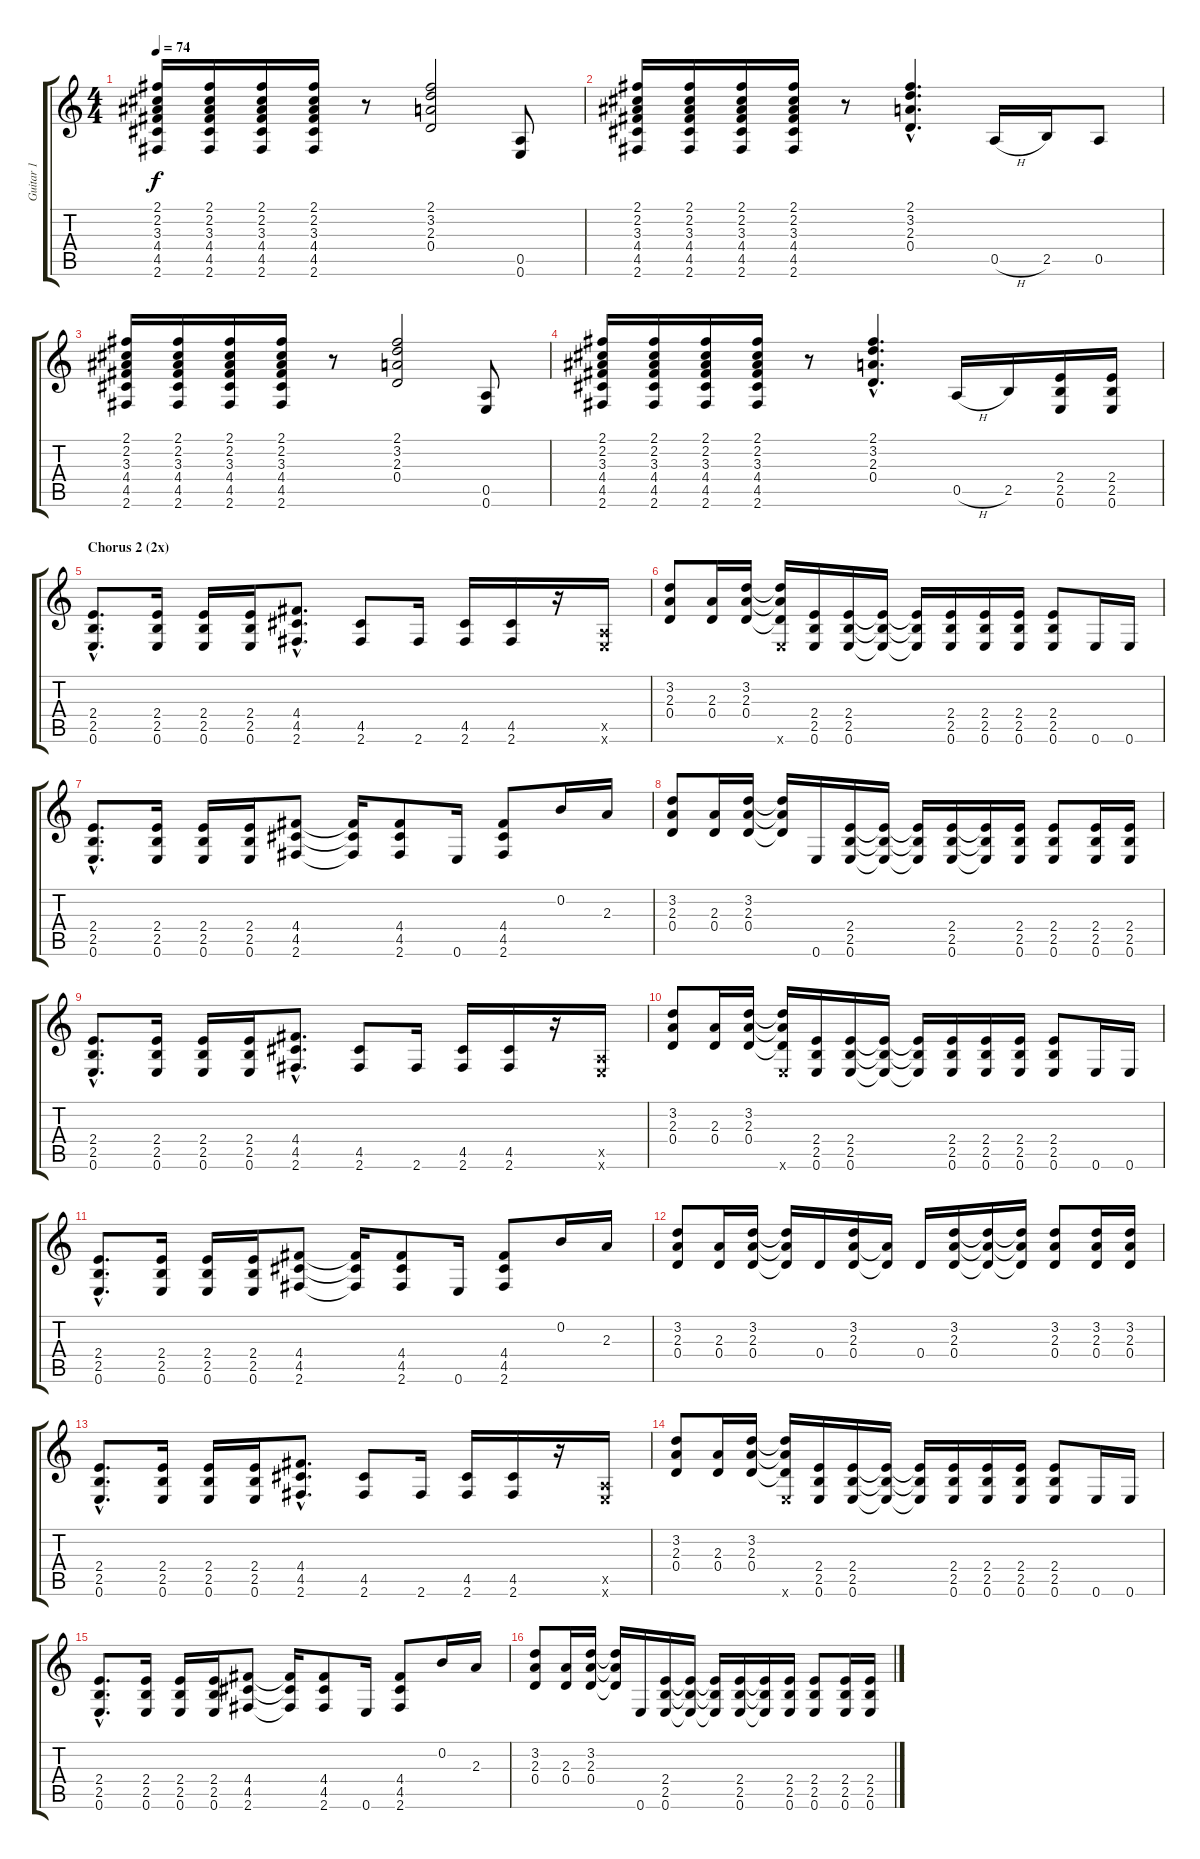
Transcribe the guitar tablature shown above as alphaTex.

\track ("Guitar 1" "Guitar 1") {instrument electricguitarclean}
\staff {score tabs}
\tuning (E4 B3 G3 D3 A2 E2) {hide}
\ts (4 4)
\tempo 74
\clef g2
\ks c
(2.1 2.2 3.3 4.4 4.5 2.6).16{dy f} (2.1 2.2 3.3 4.4 4.5 2.6).16 (2.1 2.2 3.3 4.4 4.5 2.6).16 (2.1 2.2 3.3 4.4 4.5 2.6).16 r.8 (2.1 3.2 2.3 0.4).2 (0.5 0.6).8 |
(2.1 2.2 3.3 4.4 4.5 2.6).16 (2.1 2.2 3.3 4.4 4.5 2.6).16 (2.1 2.2 3.3 4.4 4.5 2.6).16 (2.1 2.2 3.3 4.4 4.5 2.6).16 r.8 (2.1{hac} 3.2{hac} 2.3{hac} 0.4{hac}).4{d} 0.5{h}.16 2.5.16 0.5.8 |
(2.1 2.2 3.3 4.4 4.5 2.6).16 (2.1 2.2 3.3 4.4 4.5 2.6).16 (2.1 2.2 3.3 4.4 4.5 2.6).16 (2.1 2.2 3.3 4.4 4.5 2.6).16 r.8 (2.1 3.2 2.3 0.4).2 (0.5 0.6).8 |
(2.1 2.2 3.3 4.4 4.5 2.6).16 (2.1 2.2 3.3 4.4 4.5 2.6).16 (2.1 2.2 3.3 4.4 4.5 2.6).16 (2.1 2.2 3.3 4.4 4.5 2.6).16 r.8 (2.1{hac} 3.2{hac} 2.3{hac} 0.4{hac}).4{d} 0.5{h}.16 2.5.16 (2.4 2.5 0.6).16{instrument overdrivenguitar} (2.4 2.5 0.6).16 |
\section ("" "Chorus 2 (2x)")
(2.4{hac} 2.5{hac} 0.6{hac}).8{d} (2.4 2.5 0.6).16 (2.4 2.5 0.6).16 (2.4 2.5 0.6).16 (4.4{hac} 4.5{hac} 2.6{hac}).8{d} (4.5 2.6).8 2.6.16 (4.5 2.6).16 (4.5 2.6).16 r.16 (0.5{x} 0.6{x}).16 |
(3.2 2.3 0.4).8 (2.3 0.4).16 (3.2 2.3 0.4).16 (3.2{t} 2.3{t} 0.4{t} 0.6{x}).16 (2.4 2.5 0.6).16 (2.4 2.5 0.6).16 (2.4{t} 2.5{t} 0.6{t}).16 (2.4{t} 2.5{t} 0.6{t}).16 (2.4 2.5 0.6).16 (2.4 2.5 0.6).16 (2.4 2.5 0.6).16 (2.4 2.5 0.6).8 0.6.16 0.6.16 |
(2.4{hac} 2.5{hac} 0.6{hac}).8{d} (2.4 2.5 0.6).16 (2.4 2.5 0.6).16 (2.4 2.5 0.6).16 (4.4 4.5 2.6).8 (4.4{t} 4.5{t} 2.6{t}).16 (4.4 4.5 2.6).8 0.6.16 (4.4 4.5 2.6).8 0.2.16 2.3.16 |
(3.2 2.3 0.4).8 (2.3 0.4).16 (3.2 2.3 0.4).16 (3.2{t} 2.3{t} 0.4{t}).16 0.6.16 (2.4 2.5 0.6).16 (2.4{t} 2.5{t} 0.6{t}).16 (2.4{t} 2.5{t} 0.6{t}).16 (2.4 2.5 0.6).16 (2.4{t} 2.5{t} 0.6{t}).16 (2.4 2.5 0.6).16 (2.4 2.5 0.6).8 (2.4 2.5 0.6).16 (2.4 2.5 0.6).16 |
(2.4{hac} 2.5{hac} 0.6{hac}).8{d} (2.4 2.5 0.6).16 (2.4 2.5 0.6).16 (2.4 2.5 0.6).16 (4.4{hac} 4.5{hac} 2.6{hac}).8{d} (4.5 2.6).8 2.6.16 (4.5 2.6).16 (4.5 2.6).16 r.16 (0.5{x} 0.6{x}).16 |
(3.2 2.3 0.4).8 (2.3 0.4).16 (3.2 2.3 0.4).16 (3.2{t} 2.3{t} 0.4{t} 0.6{x}).16 (2.4 2.5 0.6).16 (2.4 2.5 0.6).16 (2.4{t} 2.5{t} 0.6{t}).16 (2.4{t} 2.5{t} 0.6{t}).16 (2.4 2.5 0.6).16 (2.4 2.5 0.6).16 (2.4 2.5 0.6).16 (2.4 2.5 0.6).8 0.6.16 0.6.16 |
(2.4{hac} 2.5{hac} 0.6{hac}).8{d} (2.4 2.5 0.6).16 (2.4 2.5 0.6).16 (2.4 2.5 0.6).16 (4.4 4.5 2.6).8 (4.4{t} 4.5{t} 2.6{t}).16 (4.4 4.5 2.6).8 0.6.16 (4.4 4.5 2.6).8 0.2.16 2.3.16 |
(3.2 2.3 0.4).8 (2.3 0.4).16 (3.2 2.3 0.4).16 (3.2{t} 2.3{t} 0.4{t}).16 0.4.16 (3.2 2.3 0.4).16 (2.3{t} 0.4{t}).16 0.4.16 (3.2 2.3 0.4).16 (3.2{t} 2.3{t} 0.4{t}).16 (3.2{t} 2.3{t} 0.4{t}).16 (3.2 2.3 0.4).8 (3.2 2.3 0.4).16 (3.2 2.3 0.4).16 |
(2.4{hac} 2.5{hac} 0.6{hac}).8{d} (2.4 2.5 0.6).16 (2.4 2.5 0.6).16 (2.4 2.5 0.6).16 (4.4{hac} 4.5{hac} 2.6{hac}).8{d} (4.5 2.6).8 2.6.16 (4.5 2.6).16 (4.5 2.6).16 r.16 (0.5{x} 0.6{x}).16 |
(3.2 2.3 0.4).8 (2.3 0.4).16 (3.2 2.3 0.4).16 (3.2{t} 2.3{t} 0.4{t} 0.6{x}).16 (2.4 2.5 0.6).16 (2.4 2.5 0.6).16 (2.4{t} 2.5{t} 0.6{t}).16 (2.4{t} 2.5{t} 0.6{t}).16 (2.4 2.5 0.6).16 (2.4 2.5 0.6).16 (2.4 2.5 0.6).16 (2.4 2.5 0.6).8 0.6.16 0.6.16 |
(2.4{hac} 2.5{hac} 0.6{hac}).8{d} (2.4 2.5 0.6).16 (2.4 2.5 0.6).16 (2.4 2.5 0.6).16 (4.4 4.5 2.6).8 (4.4{t} 4.5{t} 2.6{t}).16 (4.4 4.5 2.6).8 0.6.16 (4.4 4.5 2.6).8 0.2.16 2.3.16 |
(3.2 2.3 0.4).8 (2.3 0.4).16 (3.2 2.3 0.4).16 (3.2{t} 2.3{t} 0.4{t}).16 0.6.16 (2.4 2.5 0.6).16 (2.4{t} 2.5{t} 0.6{t}).16 (2.4{t} 2.5{t} 0.6{t}).16 (2.4 2.5 0.6).16 (2.4{t} 2.5{t} 0.6{t}).16 (2.4 2.5 0.6).16 (2.4 2.5 0.6).8 (2.4 2.5 0.6).16 (2.4 2.5 0.6).16
